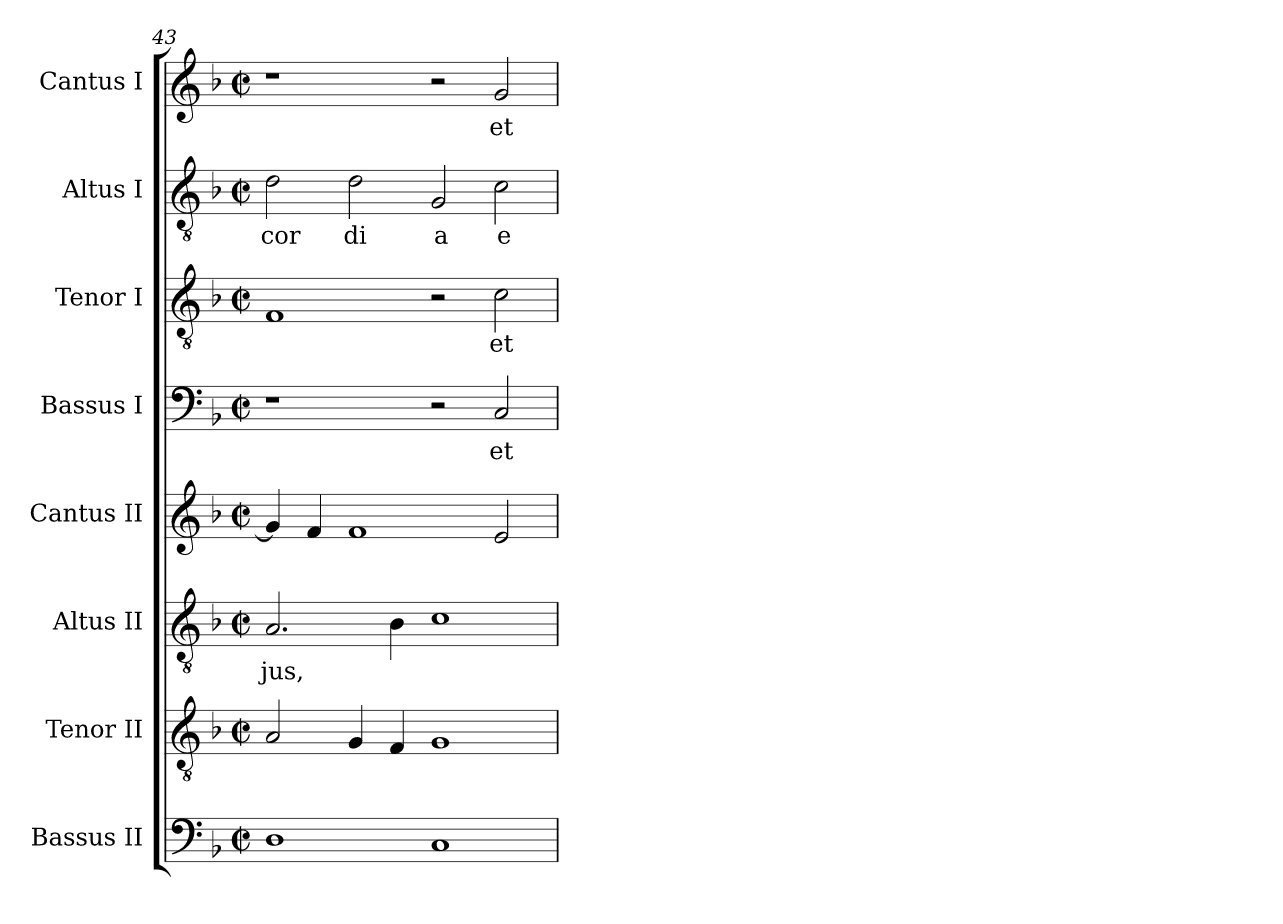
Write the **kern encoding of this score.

**kern	**kern	**kern	**text	**kern	**kern	**text	**kern	**text	**kern	**text	**kern	**text
*part8	*part7	*part6	*part6	*part5	*part4	*part4	*part3	*part3	*part2	*part2	*part1	*part1
*staff8	*staff7	*staff6	*staff6	*staff5	*staff4	*staff4	*staff3	*staff3	*staff2	*staff2	*staff1	*staff1
*I"Bassus II	*I"Tenor II	*I"Altus II	*	*I"Cantus II	*I"Bassus I	*	*I"Tenor I	*	*I"Altus I	*	*I"Cantus I	*
*clefF4	*clefGv2	*clefGv2	*	*clefG2	*clefF4	*	*clefGv2	*	*clefGv2	*	*clefG2	*
*k[b-]	*k[b-]	*k[b-]	*	*k[b-]	*k[b-]	*	*k[b-]	*	*k[b-]	*	*k[b-]	*
*F:	*F:	*F:	*	*F:	*F:	*	*F:	*	*F:	*	*F:	*
*M2/2	*M2/2	*M2/2	*	*M2/2	*M2/2	*	*M2/2	*	*M2/2	*	*M2/2	*
*met(c|)	*met(c|)	*met(c|)	*	*met(c|)	*met(c|)	*	*met(c|)	*	*met(c|)	*	*met(c|)	*
=43	=43	=43	=43	=43	=43	=43	=43	=43	=43	=43	=43	=43
!	!	!	!LO:LY:b	!	!	!	!	!	!	!LO:LY:b:cj	!	!
1D	2A/	2.A/	jus,	4g/]	1r	.	1F	.	2d\	cor	1r	.
.	.	.	.	4f/	.	.	.	.	.	.	.	.
!	!	!	!	!	!	!	!	!	!	!LO:LY:b:cj	!	!
.	4G/	.	.	1f	.	.	.	.	2d\	di	.	.
.	4F/	4B-\	.	.	.	.	.	.	.	.	.	.
!	!	!	!	!	!	!	!	!	!	!LO:LY:b:cj	!	!
1C	1G	1c	.	.	2r	.	2r	.	2G/	a	2r	.
!	!	!	!	!	!	!LO:LY:b:cj	!	!LO:LY:b:cj	!	!LO:LY:b:cj	!	!LO:LY:b:cj
.	.	.	.	2e/	2C/	et	2c\	et	2c\	e	2g/	et
=	=	=	=	=	=	=	=	=	=	=	=	=
*-	*-	*-	*-	*-	*-	*-	*-	*-	*-	*-	*-	*-
